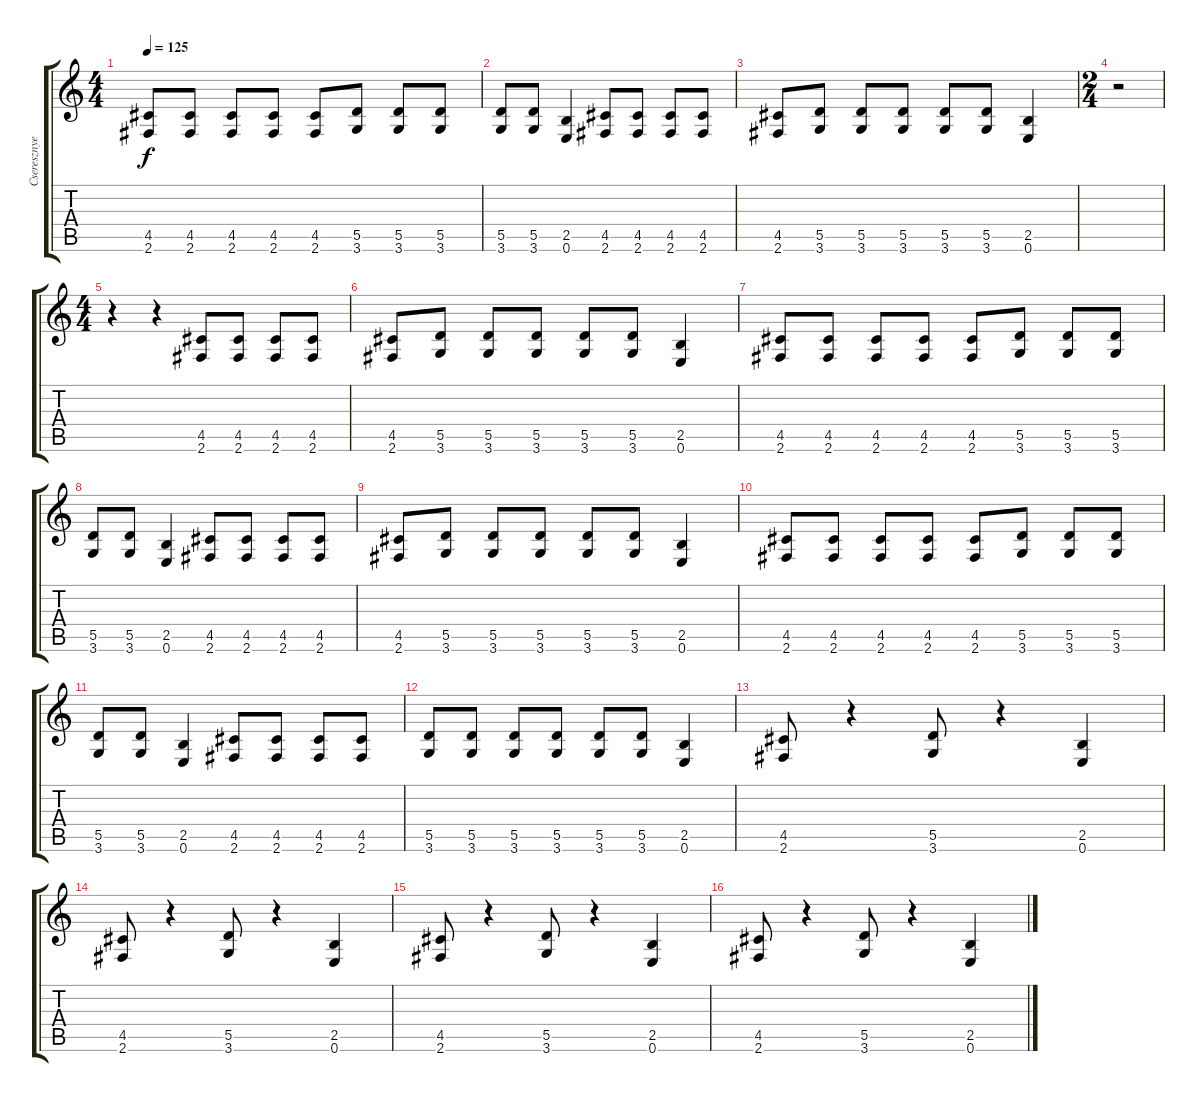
\track ("Cseresznye" "Cseresznye") {instrument distortionguitar}
\staff {score tabs}
\tuning (E4 B3 G3 D3 A2 E2) {hide}
\ts (4 4)
\tempo 125
\clef g2
\ks c
(4.5 2.6).8{dy f instrument distortionguitar} (4.5 2.6).8 (4.5 2.6).8 (4.5 2.6).8 (4.5 2.6).8 (5.5 3.6).8 (5.5 3.6).8 (5.5 3.6).8 |
(5.5 3.6).8 (5.5 3.6).8 (2.5 0.6).4 (4.5 2.6).8 (4.5 2.6).8 (4.5 2.6).8 (4.5 2.6).8 |
(4.5 2.6).8 (5.5 3.6).8 (5.5 3.6).8 (5.5 3.6).8 (5.5 3.6).8 (5.5 3.6).8 (2.5 0.6).4 |
\ts (2 4)
r.2 |
\ts (4 4)
r.4 r.4 (4.5 2.6).8 (4.5 2.6).8 (4.5 2.6).8 (4.5 2.6).8 |
(4.5 2.6).8 (5.5 3.6).8 (5.5 3.6).8 (5.5 3.6).8 (5.5 3.6).8 (5.5 3.6).8 (2.5 0.6).4 |
(4.5 2.6).8 (4.5 2.6).8 (4.5 2.6).8 (4.5 2.6).8 (4.5 2.6).8 (5.5 3.6).8 (5.5 3.6).8 (5.5 3.6).8 |
(5.5 3.6).8 (5.5 3.6).8 (2.5 0.6).4 (4.5 2.6).8 (4.5 2.6).8 (4.5 2.6).8 (4.5 2.6).8 |
(4.5 2.6).8 (5.5 3.6).8 (5.5 3.6).8 (5.5 3.6).8 (5.5 3.6).8 (5.5 3.6).8 (2.5 0.6).4 |
(4.5 2.6).8 (4.5 2.6).8 (4.5 2.6).8 (4.5 2.6).8 (4.5 2.6).8 (5.5 3.6).8 (5.5 3.6).8 (5.5 3.6).8 |
(5.5 3.6).8 (5.5 3.6).8 (2.5 0.6).4 (4.5 2.6).8 (4.5 2.6).8 (4.5 2.6).8 (4.5 2.6).8 |
(5.5 3.6).8 (5.5 3.6).8 (5.5 3.6).8 (5.5 3.6).8 (5.5 3.6).8 (5.5 3.6).8 (2.5 0.6).4 |
(4.5 2.6).8 r.4 (5.5 3.6).8 r.4 (2.5 0.6).4 |
(4.5 2.6).8 r.4 (5.5 3.6).8 r.4 (2.5 0.6).4 |
(4.5 2.6).8 r.4 (5.5 3.6).8 r.4 (2.5 0.6).4 |
(4.5 2.6).8 r.4 (5.5 3.6).8 r.4 (2.5 0.6).4
